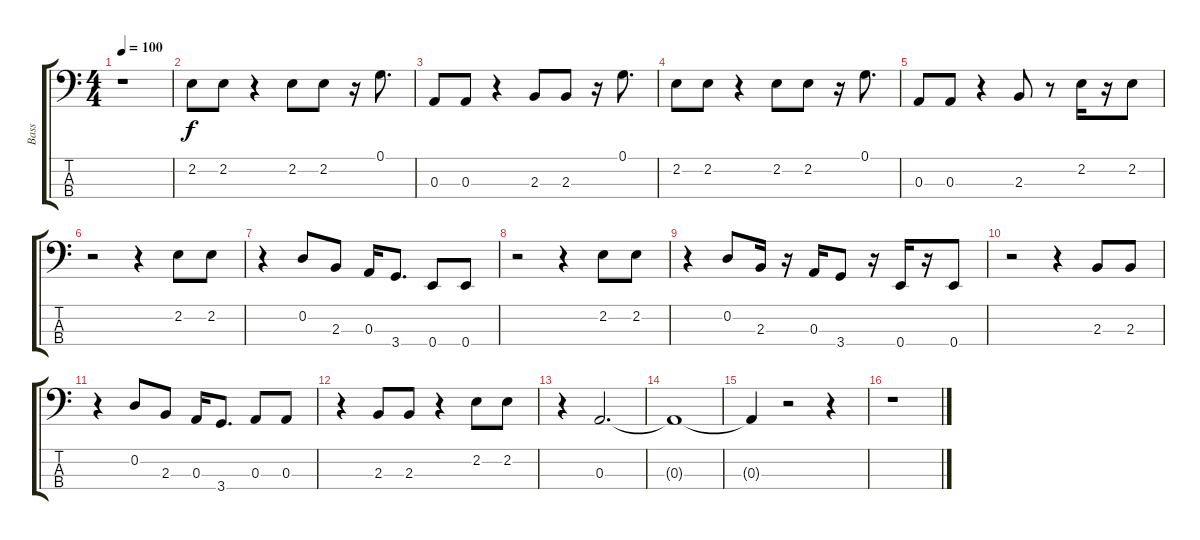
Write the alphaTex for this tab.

\track ("Bass" "Bass") {instrument electricbassfinger}
\staff {score tabs}
\tuning (G2 D2 A1 E1) {hide}
\ts (4 4)
\tempo 100
\clef f4
\ks c
r.1{dy f instrument electricbassfinger} |
2.2.8 2.2.8 r.4 2.2.8 2.2.8 r.16 0.1.8{d} |
0.3.8 0.3.8 r.4 2.3.8 2.3.8 r.16 0.1.8{d} |
2.2.8 2.2.8 r.4 2.2.8 2.2.8 r.16 0.1.8{d} |
0.3.8 0.3.8 r.4 2.3.8 r.8 2.2.16 r.16 2.2.8 |
r.2 r.4 2.2.8 2.2.8 |
r.4 0.2.8 2.3.8 0.3.16 3.4.8{d} 0.4.8 0.4.8 |
r.2 r.4 2.2.8 2.2.8 |
r.4 0.2.8 2.3.16 r.16 0.3.16 3.4.8 r.16 0.4.16 r.16 0.4.8 |
r.2 r.4 2.3.8 2.3.8 |
r.4 0.2.8 2.3.8 0.3.16 3.4.8{d} 0.3.8 0.3.8 |
r.4 2.3.8 2.3.8 r.4 2.2.8 2.2.8 |
r.4 0.3.2{d} |
0.3{t}.1 |
0.3{t}.4 r.2 r.4 |
r.1
